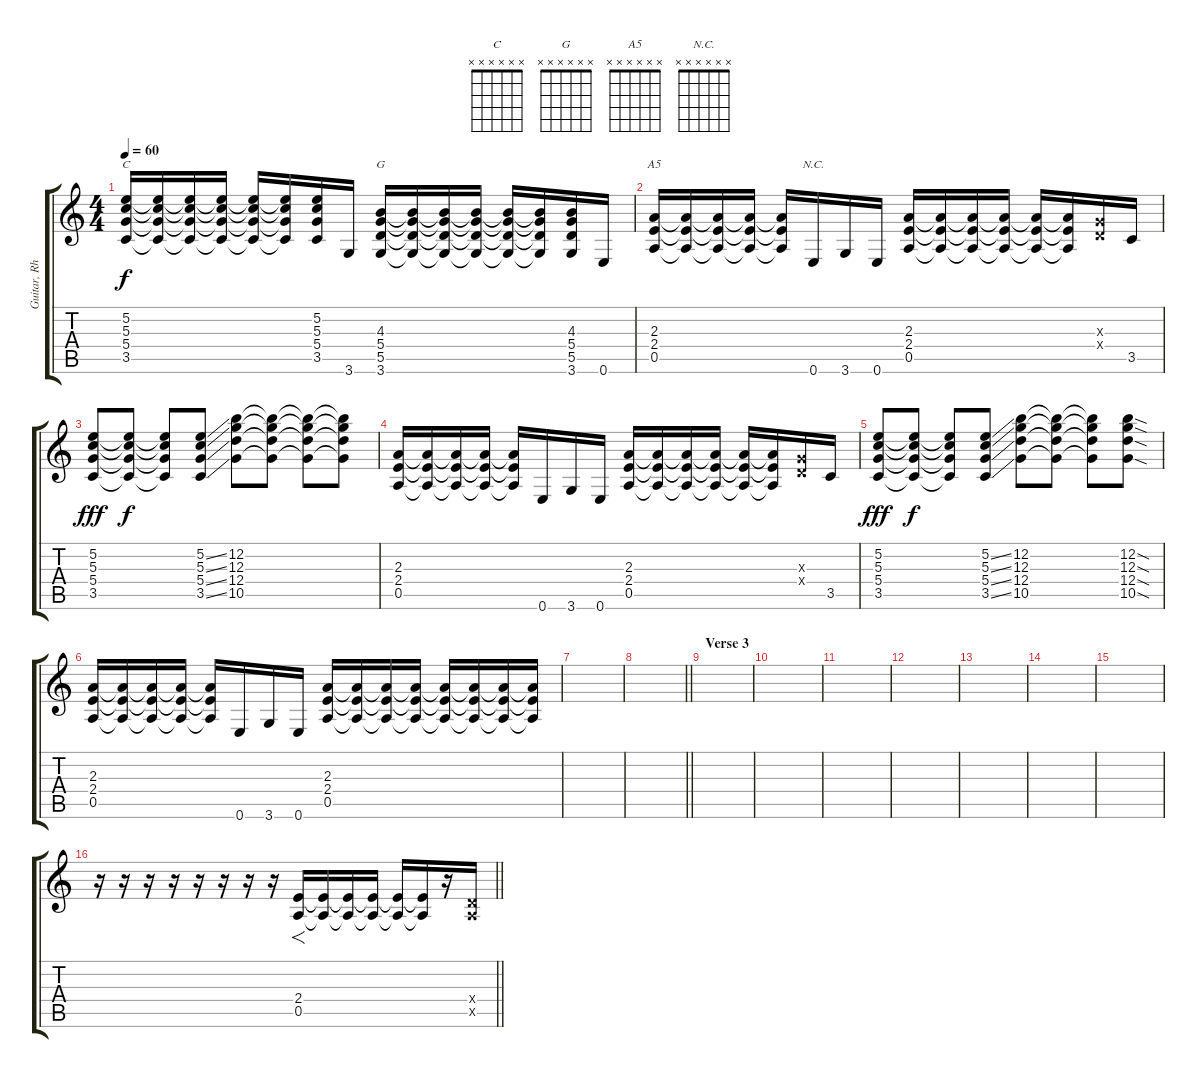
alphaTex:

\track ("Guitar, Rhythm" "Guitar, Rh") {instrument distortionguitar}
\staff {score tabs}
\tuning (E4 B3 G3 D3 A2 E2) {hide}
\chord ("C" x x x x x x)
\chord ("G" x x x x x x)
\chord ("A5" x x x x x x)
\chord ("N.C." x x x x x x)
\ts (4 4)
\tempo 60
\clef g2
\ks c
(5.2 5.3 5.4 3.5).16{ch "C" dy f volume 9} (5.2{t} 5.3{t} 5.4{t} 3.5{t}).16 (5.2{t} 5.3{t} 5.4{t} 3.5{t}).16 (5.2{t} 5.3{t} 5.4{t} 3.5{t}).16 (5.2{t} 5.3{t} 5.4{t} 3.5{t}).16 (5.2{t} 5.3{t} 5.4{t} 3.5{t}).16 (5.2 5.3 5.4 3.5).16 3.6.16 (4.3 5.4 5.5 3.6).16{ch "G"} (4.3{t} 5.4{t} 5.5{t} 3.6{t}).16 (4.3{t} 5.4{t} 5.5{t} 3.6{t}).16 (4.3{t} 5.4{t} 5.5{t} 3.6{t}).16 (4.3{t} 5.4{t} 5.5{t} 3.6{t}).16 (4.3{t} 5.4{t} 5.5{t} 3.6{t}).16 (4.3 5.4 5.5 3.6).16 0.6.16 |
(2.3 2.4 0.5).16{ch "A5"} (2.3{t} 2.4{t} 0.5{t}).16 (2.3{t} 2.4{t} 0.5{t}).16 (2.3{t} 2.4{t} 0.5{t}).16 (2.3{t} 2.4{t} 0.5{t}).16 0.6.16{ch "N.C."} 3.6.16 0.6.16 (2.3 2.4 0.5).16 (2.3{t} 2.4{t} 0.5{t}).16 (2.3{t} 2.4{t} 0.5{t}).16 (2.3{t} 2.4{t} 0.5{t}).16 (2.3{t} 2.4{t} 0.5{t}).16 (2.3{t} 2.4{t} 0.5{t}).16 (0.3{x} 0.4{x}).16 3.5.16 |
(5.2 5.3 5.4 3.5).8{dy fff} (5.2{t} 5.3{t} 5.4{t} 3.5{t}).8{dy f} (5.2{t} 5.3{t} 5.4{t} 3.5{t}).8 (5.2{ss} 5.3{ss} 5.4{ss} 3.5{ss}).8 (12.2 12.3 12.4 10.5).8 (12.2{t} 12.3{t} 12.4{t} 10.5{t}).8 (12.2{t} 12.3{t} 12.4{t} 10.5{t}).8 (12.2{t} 12.3{t} 12.4{t} 10.5{t}).8 |
(2.3 2.4 0.5).16 (2.3{t} 2.4{t} 0.5{t}).16 (2.3{t} 2.4{t} 0.5{t}).16 (2.3{t} 2.4{t} 0.5{t}).16 (2.3{t} 2.4{t} 0.5{t}).16 0.6.16 3.6.16 0.6.16 (2.3 2.4 0.5).16 (2.3{t} 2.4{t} 0.5{t}).16 (2.3{t} 2.4{t} 0.5{t}).16 (2.3{t} 2.4{t} 0.5{t}).16 (2.3{t} 2.4{t} 0.5{t}).16 (2.3{t} 2.4{t} 0.5{t}).16 (0.3{x} 0.4{x}).16 3.5.16 |
(5.2 5.3 5.4 3.5).8{dy fff} (5.2{t} 5.3{t} 5.4{t} 3.5{t}).8{dy f} (5.2{t} 5.3{t} 5.4{t} 3.5{t}).8 (5.2{ss} 5.3{ss} 5.4{ss} 3.5{ss}).8 (12.2 12.3 12.4 10.5).8 (12.2{t} 12.3{t} 12.4{t} 10.5{t}).8 (12.2{t} 12.3{t} 12.4{t} 10.5{t}).8 (12.2{sod} 12.3{sod} 12.4{sod} 10.5{sod}).8 |
(2.3 2.4 0.5).16 (2.3{t} 2.4{t} 0.5{t}).16 (2.3{t} 2.4{t} 0.5{t}).16 (2.3{t} 2.4{t} 0.5{t}).16 (2.3{t} 2.4{t} 0.5{t}).16 0.6.16 3.6.16 0.6.16 (2.3 2.4 0.5).16 (2.3{t} 2.4{t} 0.5{t}).16 (2.3{t} 2.4{t} 0.5{t}).16 (2.3{t} 2.4{t} 0.5{t}).16 (2.3{t} 2.4{t} 0.5{t}).16 (2.3{t} 2.4{t} 0.5{t}).16 (2.3{t} 2.4{t} 0.5{t}).16 (2.3{t} 2.4{t} 0.5{t}).16 |
|
\barLineRight lightlight
|
\section ("" "Verse 3")
|
|
|
|
|
|
|
\barLineRight lightlight
r.16 r.16 r.16 r.16 r.16 r.16 r.16 r.16 (2.4 0.5).16{f} (2.4{t} 0.5{t}).16 (2.4{t} 0.5{t}).16 (2.4{t} 0.5{t}).16 (2.4{t} 0.5{t}).16 (2.4{t} 0.5{t}).16 r.16 (0.4{x} 0.5{x}).16
